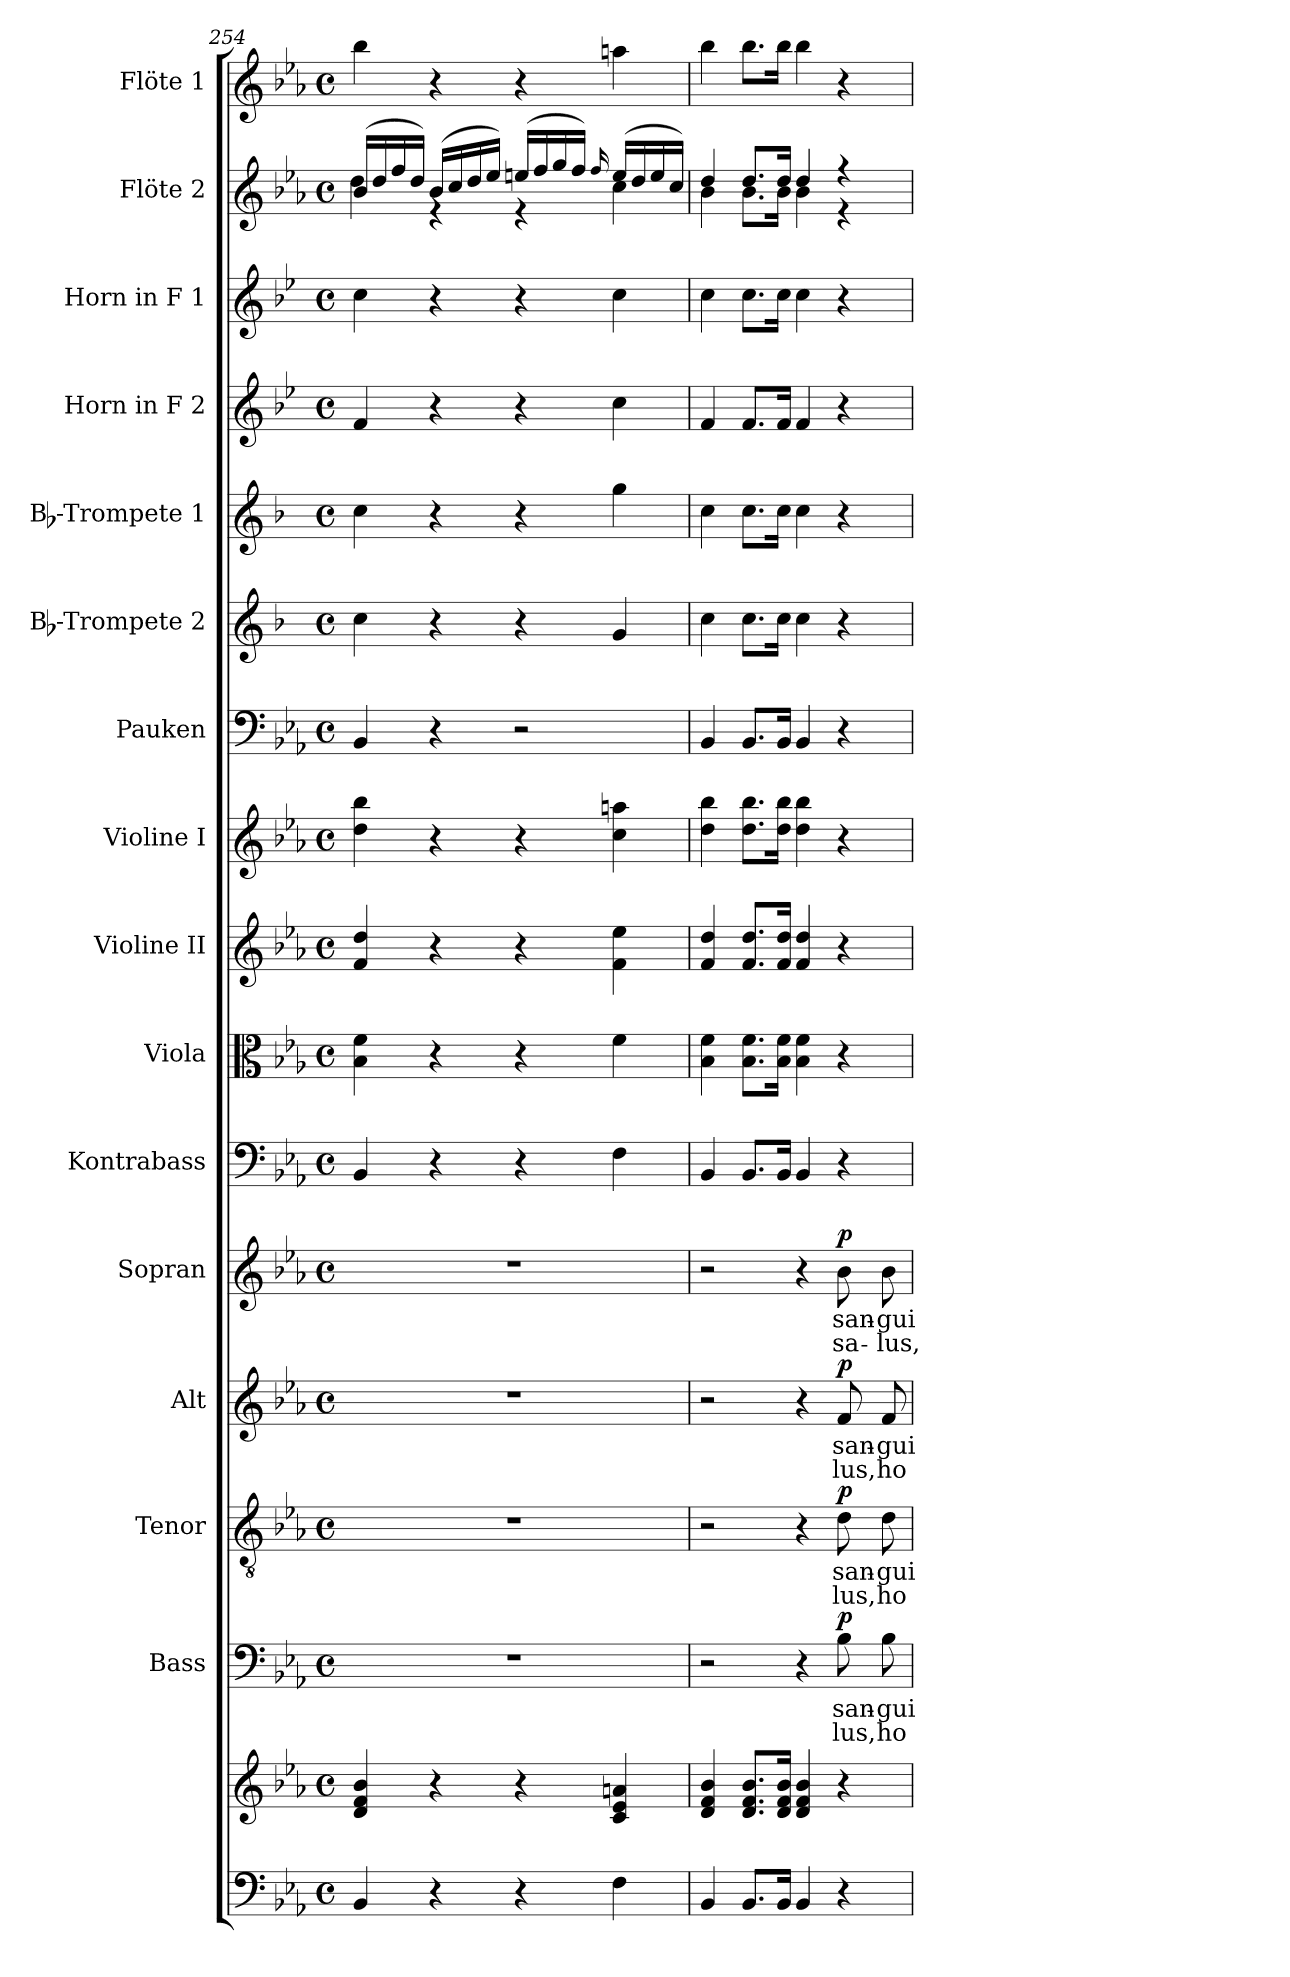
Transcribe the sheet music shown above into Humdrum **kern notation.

**kern	**kern	**kern	**text	**text	**dynam	**kern	**text	**text	**dynam	**kern	**text	**text	**dynam	**kern	**text	**text	**dynam	**kern	**kern	**kern	**kern	**kern	**kern	**kern	**kern	**kern	**kern	**kern
*part16	*part16	*part15	*part15	*part15	*part15	*part14	*part14	*part14	*part14	*part13	*part13	*part13	*part13	*part12	*part12	*part12	*part12	*part11	*part10	*part9	*part8	*part7	*part6	*part5	*part4	*part3	*part2	*part1
*staff17	*staff16	*staff15	*staff15	*staff15	*staff15	*staff14	*staff14	*staff14	*staff14	*staff13	*staff13	*staff13	*staff13	*staff12	*staff12	*staff12	*staff12	*staff11	*staff10	*staff9	*staff8	*staff7	*staff6	*staff5	*staff4	*staff3	*staff2	*staff1
*	*	*I"Bass	*	*	*	*I"Tenor	*	*	*	*I"Alt	*	*	*	*I"Sopran	*	*	*	*I"Kontrabass	*I"Viola	*I"Violine II	*I"Violine I	*I"Pauken	*I"Bb-Trompete 2	*I"Bb-Trompete 1	*I"Horn in F 2	*I"Horn in F 1	*I"Flöte 2	*I"Flöte 1
*	*	*I'B.	*	*	*	*I'T.	*	*	*	*I'A.	*	*	*	*I'S.	*	*	*	*I'Kb.	*I'Vla.	*I'Vl. II	*I'Vl. I	*I'Pk.	*I'Bb Trp. 2	*I'Bb Trp. 1	*	*	*I'Fl. 2	*I'Fl. 1
!!LO:PB:g=z
*clefF4	*clefG2	*clefF4	*	*	*	*clefGv2	*	*	*	*clefG2	*	*	*	*clefG2	*	*	*	*clefF4	*clefC3	*clefG2	*clefG2	*clefF4	*clefG2	*clefG2	*clefG2	*clefG2	*clefG2	*clefG2
*	*	*	*	*	*	*	*	*	*	*	*	*	*	*	*	*	*	*ITrd7c12	*	*	*	*	*ITrd1c2	*ITrd1c2	*ITrd4c7	*ITrd4c7	*	*
*k[b-e-a-]	*k[b-e-a-]	*k[b-e-a-]	*	*	*	*k[b-e-a-]	*	*	*	*k[b-e-a-]	*	*	*	*k[b-e-a-]	*	*	*	*k[b-e-a-]	*k[b-e-a-]	*k[b-e-a-]	*k[b-e-a-]	*k[b-e-a-]	*k[b-e-a-]	*k[b-e-a-]	*k[b-e-a-]	*k[b-e-a-]	*k[b-e-a-]	*k[b-e-a-]
*E-:	*E-:	*E-:	*	*	*	*E-:	*	*	*	*E-:	*	*	*	*E-:	*	*	*	*E-:	*E-:	*E-:	*E-:	*E-:	*E-:	*E-:	*E-:	*E-:	*E-:	*E-:
*M4/4	*M4/4	*M4/4	*	*	*	*M4/4	*	*	*	*M4/4	*	*	*	*M4/4	*	*	*	*M4/4	*M4/4	*M4/4	*M4/4	*M4/4	*M4/4	*M4/4	*M4/4	*M4/4	*M4/4	*M4/4
*met(c)	*met(c)	*met(c)	*	*	*	*met(c)	*	*	*	*met(c)	*	*	*	*met(c)	*	*	*	*met(c)	*met(c)	*met(c)	*met(c)	*met(c)	*met(c)	*met(c)	*met(c)	*met(c)	*met(c)	*met(c)
=254	=254	=254	=254	=254	=254	=254	=254	=254	=254	=254	=254	=254	=254	=254	=254	=254	=254	=254	=254	=254	=254	=254	=254	=254	=254	=254	=254	=254
*	*	*	*	*	*	*	*	*	*	*	*	*	*	*	*	*	*	*	*	*	*	*	*	*	*	*	*^	*
4BB-/	4d/ 4f/ 4b-/	1r	.	.	.	1r	.	.	.	1r	.	.	.	1r	.	.	.	4BBB-/	4B-\ 4f\	4f/ 4dd/	4dd\ 4bb-\	4BB-/	4b-\	4b-\	4B-/	4f\	(>16b-/LL	4dd\	4bb-\
.	.	.	.	.	.	.	.	.	.	.	.	.	.	.	.	.	.	.	.	.	.	.	.	.	.	.	16dd/	.	.
.	.	.	.	.	.	.	.	.	.	.	.	.	.	.	.	.	.	.	.	.	.	.	.	.	.	.	16ff/	.	.
.	.	.	.	.	.	.	.	.	.	.	.	.	.	.	.	.	.	.	.	.	.	.	.	.	.	.	16dd/JJ)	.	.
4r	4r	.	.	.	.	.	.	.	.	.	.	.	.	.	.	.	.	4r	4r	4r	4r	4r	4r	4r	4r	4r	(>16b-/LL	4re	4r
.	.	.	.	.	.	.	.	.	.	.	.	.	.	.	.	.	.	.	.	.	.	.	.	.	.	.	16cc/	.	.
.	.	.	.	.	.	.	.	.	.	.	.	.	.	.	.	.	.	.	.	.	.	.	.	.	.	.	16dd/	.	.
.	.	.	.	.	.	.	.	.	.	.	.	.	.	.	.	.	.	.	.	.	.	.	.	.	.	.	16ee-/JJ)	.	.
4r	4r	.	.	.	.	.	.	.	.	.	.	.	.	.	.	.	.	4r	4r	4r	4r	2r	4r	4r	4r	4r	(>16een/LL	4re	4r
.	.	.	.	.	.	.	.	.	.	.	.	.	.	.	.	.	.	.	.	.	.	.	.	.	.	.	16ff/	.	.
.	.	.	.	.	.	.	.	.	.	.	.	.	.	.	.	.	.	.	.	.	.	.	.	.	.	.	16gg/	.	.
.	.	.	.	.	.	.	.	.	.	.	.	.	.	.	.	.	.	.	.	.	.	.	.	.	.	.	16ff/JJ)	.	.
.	.	.	.	.	.	.	.	.	.	.	.	.	.	.	.	.	.	.	.	.	.	.	.	.	.	.	16qqff/	.	.
4F\	4c/ 4e-/ 4an/	.	.	.	.	.	.	.	.	.	.	.	.	.	.	.	.	4FF\	4f\	4f\ 4ee-\	4cc\ 4aan\	.	4f/	4ff\	4f\	4f\	(>16ee/LL	4cc\	4aan\
.	.	.	.	.	.	.	.	.	.	.	.	.	.	.	.	.	.	.	.	.	.	.	.	.	.	.	16dd/	.	.
.	.	.	.	.	.	.	.	.	.	.	.	.	.	.	.	.	.	.	.	.	.	.	.	.	.	.	16ee/	.	.
.	.	.	.	.	.	.	.	.	.	.	.	.	.	.	.	.	.	.	.	.	.	.	.	.	.	.	16cc/JJ)	.	.
=255	=255	=255	=255	=255	=255	=255	=255	=255	=255	=255	=255	=255	=255	=255	=255	=255	=255	=255	=255	=255	=255	=255	=255	=255	=255	=255	=255	=255	=255
4BB-/	4d/ 4f/ 4b-/	2r	.	.	.	2r	.	.	.	2r	.	.	.	2r	.	.	.	4BBB-/	4B-\ 4f\	4f/ 4dd/	4dd\ 4bb-\	4BB-/	4b-\	4b-\	4B-/	4f\	4dd/	4b-\	4bb-\
8.BB-/L	8.d/ 8.f/ 8.b-/L	.	.	.	.	.	.	.	.	.	.	.	.	.	.	.	.	8.BBB-/L	8.B-\ 8.f\L	8.f/ 8.dd/L	8.dd\ 8.bb-\L	8.BB-/L	8.b-\L	8.b-\L	8.B-/L	8.f\L	8.dd/L	8.b-\L	8.bb-\L
16BB-/Jk	16d/ 16f/ 16b-/Jk	.	.	.	.	.	.	.	.	.	.	.	.	.	.	.	.	16BBB-/Jk	16B-\ 16f\Jk	16f/ 16dd/Jk	16dd\ 16bb-\Jk	16BB-/Jk	16b-\Jk	16b-\Jk	16B-/Jk	16f\Jk	16dd/Jk	16b-\Jk	16bb-\Jk
4BB-/	4d/ 4f/ 4b-/	4r	.	.	.	4r	.	.	.	4r	.	.	.	4r	.	.	.	4BBB-/	4B-\ 4f\	4f/ 4dd/	4dd\ 4bb-\	4BB-/	4b-\	4b-\	4B-/	4f\	4dd/	4b-\	4bb-\
!	!	!	!LO:LY:b	!LO:LY:b	!LO:DY:a	!	!LO:LY:b	!LO:LY:b	!LO:DY:a	!	!LO:LY:b	!LO:LY:b	!LO:DY:a	!	!LO:LY:b	!LO:LY:b	!LO:DY:a	!	!	!	!	!	!	!	!	!	!	!	!
4r	4r	8B-\	san-	-lus,	p	8d\	san-	-lus,	p	8f/	san-	-lus,	p	8b-\	san-	sa-	p	4r	4r	4r	4r	4r	4r	4r	4r	4r	4r	4r	4r
!	!	!	!LO:LY:b	!LO:LY:b	!	!	!LO:LY:b	!LO:LY:b	!	!	!LO:LY:b	!LO:LY:b	!	!	!LO:LY:b	!LO:LY:b	!	!	!	!	!	!	!	!	!	!	!	!	!
.	.	8B-\	-gui-	ho-	.	8d\	-gui-	ho-	.	8f/	-gui-	ho-	.	8b-\	-gui-	-lus,	.	.	.	.	.	.	.	.	.	.	.	.	.
*	*	*	*	*	*	*	*	*	*	*	*	*	*	*	*	*	*	*	*	*	*	*	*	*	*	*	*v	*v	*
=	=	=	=	=	=	=	=	=	=	=	=	=	=	=	=	=	=	=	=	=	=	=	=	=	=	=	=	=
*-	*-	*-	*-	*-	*-	*-	*-	*-	*-	*-	*-	*-	*-	*-	*-	*-	*-	*-	*-	*-	*-	*-	*-	*-	*-	*-	*-	*-
